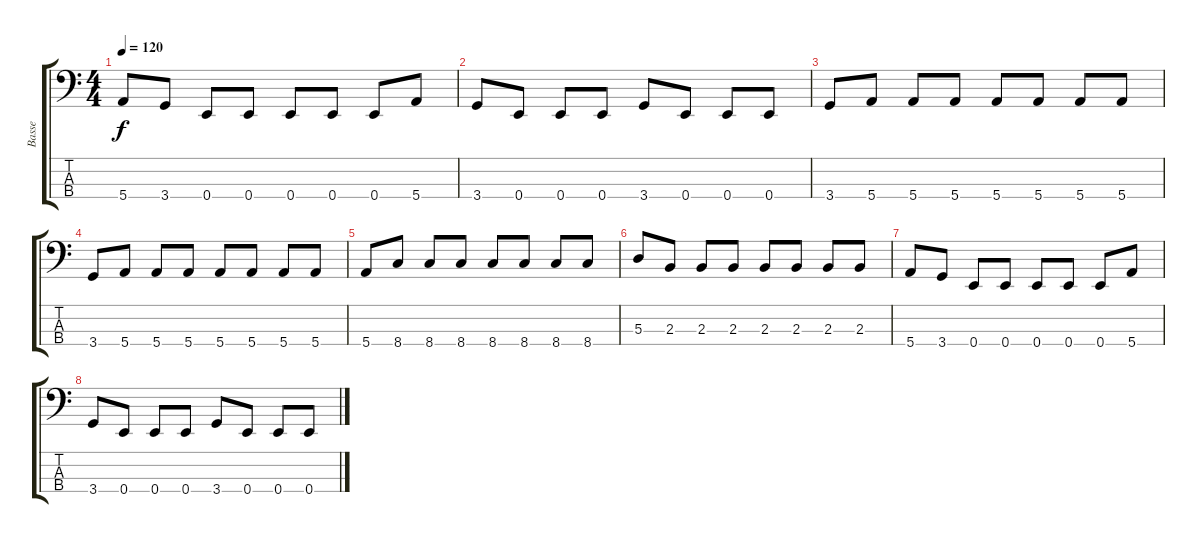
\track ("Basse" "Basse") {instrument slapbass1}
\staff {score tabs}
\tuning (G2 D2 A1 E1) {hide}
\ts (4 4)
\tempo 120
\clef f4
\ks c
5.4.8{dy f} 3.4.8 0.4.8 0.4.8 0.4.8 0.4.8 0.4.8 5.4.8 |
3.4.8 0.4.8 0.4.8 0.4.8 3.4.8 0.4.8 0.4.8 0.4.8 |
3.4.8 5.4.8 5.4.8 5.4.8 5.4.8 5.4.8 5.4.8 5.4.8 |
3.4.8 5.4.8 5.4.8 5.4.8 5.4.8 5.4.8 5.4.8 5.4.8 |
5.4.8 8.4.8 8.4.8 8.4.8 8.4.8 8.4.8 8.4.8 8.4.8 |
5.3.8 2.3.8 2.3.8 2.3.8 2.3.8 2.3.8 2.3.8 2.3.8 |
5.4.8 3.4.8 0.4.8 0.4.8 0.4.8 0.4.8 0.4.8 5.4.8 |
3.4.8 0.4.8 0.4.8 0.4.8 3.4.8 0.4.8 0.4.8 0.4.8
